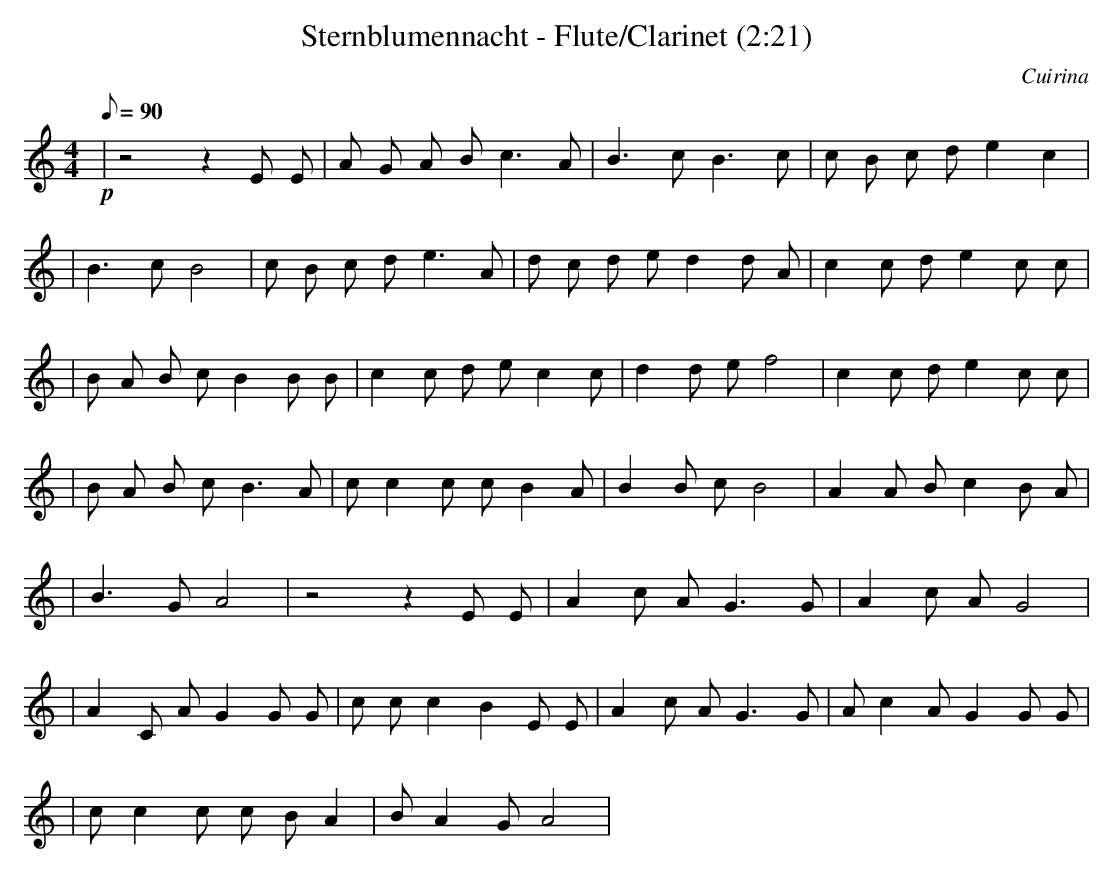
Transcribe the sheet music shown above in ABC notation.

X:1
T:Sternblumennacht - Flute/Clarinet (2:21)
C: Cuirina
M:4/4
L:1/8
Q:90
K:C
+p+
| z4 z2 E E | A G A B c3 A | B3 c B3 c | c B c d e2 c2 |
| B3 c B4 | c B c d e3 A | d c d e d2 d A | c2 c d e2 c c |
| B A B c B2 B B | c2 c d e c2 c | d2 d e f4 | c2 c d e2 c c |
| B A B c B3 A | c c2 c c B2 A | B2 B c B4 | A2 A B c2 B A |
| B3 G A4 | z4 z2 E E | A2 c A G3 G | A2 c A G4 |
| A2 C A G2 G G | c c c2 B2 E E | A2 c A G3 G | A c2 A G2 G G |
| c c2 c c B A2 | B A2 G A4 |

| z4 z2 E E | A G A B c3 A | B3 c B3 c | c B c d e2 c2 |
| B3 c B4 | c B c d e3 A | d c d e d2 d A | c2 c d e2 c c |
| B A B c B2 B B | c2 c d e c2 c | d2 d e f4 | c2 c d e2 c c |
| B A B c B3 A | c c2 c c B2 A | B2 B c B4 | A2 A B c2 B A |
| B3 G A4 | z4 z2 E E | A2 c A G3 G | A2 c A G4 |
| A2 C A G2 G G | c c c2 B2 E E | A2 c A G3 G | A c2 A G2 G G |
| c c2 c c B A2 | B A2 G A4 |
